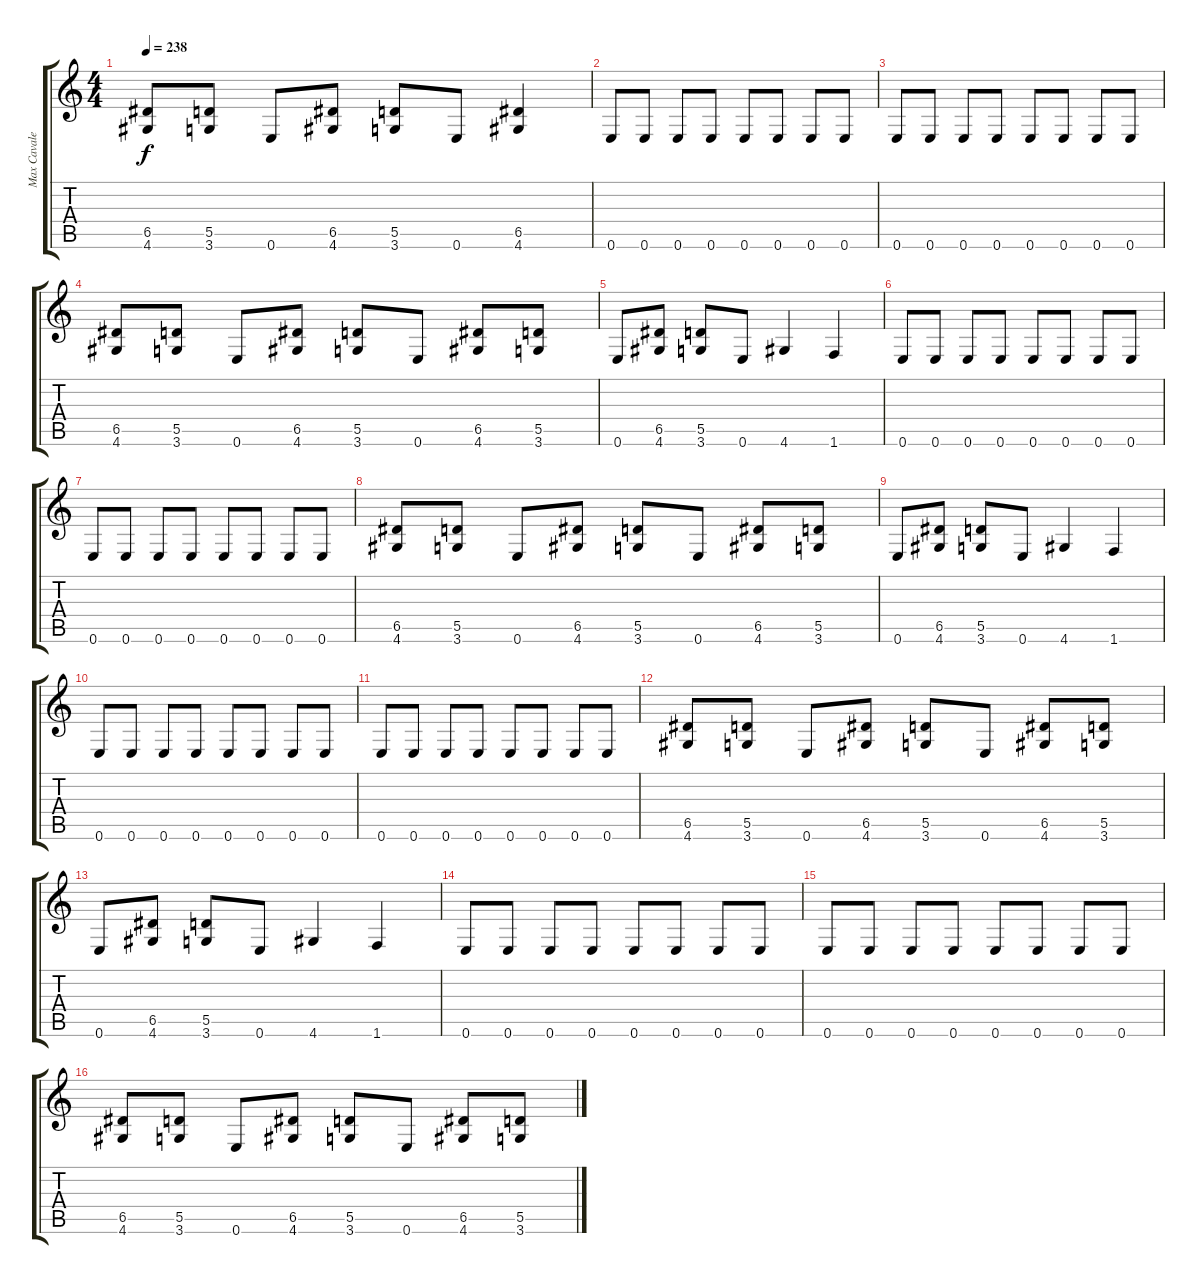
\track ("Max Cavalera" "Max Cavale") {instrument distortionguitar}
\staff {score tabs}
\tuning (E4 B3 G3 D3 A2 E2) {hide}
\ts (4 4)
\tempo 238
\clef g2
\ks c
(6.5 4.6).8{dy f} (5.5 3.6).8 0.6.8 (6.5 4.6).8 (5.5 3.6).8 0.6.8 (6.5 4.6).4 |
0.6.8 0.6.8 0.6.8 0.6.8 0.6.8 0.6.8 0.6.8 0.6.8 |
0.6.8 0.6.8 0.6.8 0.6.8 0.6.8 0.6.8 0.6.8 0.6.8 |
(6.5 4.6).8 (5.5 3.6).8 0.6.8 (6.5 4.6).8 (5.5 3.6).8 0.6.8 (6.5 4.6).8 (5.5 3.6).8 |
0.6.8 (6.5 4.6).8 (5.5 3.6).8 0.6.8 4.6.4 1.6.4 |
0.6.8 0.6.8 0.6.8 0.6.8 0.6.8 0.6.8 0.6.8 0.6.8 |
0.6.8 0.6.8 0.6.8 0.6.8 0.6.8 0.6.8 0.6.8 0.6.8 |
(6.5 4.6).8 (5.5 3.6).8 0.6.8 (6.5 4.6).8 (5.5 3.6).8 0.6.8 (6.5 4.6).8 (5.5 3.6).8 |
0.6.8 (6.5 4.6).8 (5.5 3.6).8 0.6.8 4.6.4 1.6.4 |
0.6.8 0.6.8 0.6.8 0.6.8 0.6.8 0.6.8 0.6.8 0.6.8 |
0.6.8 0.6.8 0.6.8 0.6.8 0.6.8 0.6.8 0.6.8 0.6.8 |
(6.5 4.6).8 (5.5 3.6).8 0.6.8 (6.5 4.6).8 (5.5 3.6).8 0.6.8 (6.5 4.6).8 (5.5 3.6).8 |
0.6.8 (6.5 4.6).8 (5.5 3.6).8 0.6.8 4.6.4 1.6.4 |
0.6.8 0.6.8 0.6.8 0.6.8 0.6.8 0.6.8 0.6.8 0.6.8 |
0.6.8 0.6.8 0.6.8 0.6.8 0.6.8 0.6.8 0.6.8 0.6.8 |
(6.5 4.6).8 (5.5 3.6).8 0.6.8 (6.5 4.6).8 (5.5 3.6).8 0.6.8 (6.5 4.6).8 (5.5 3.6).8
